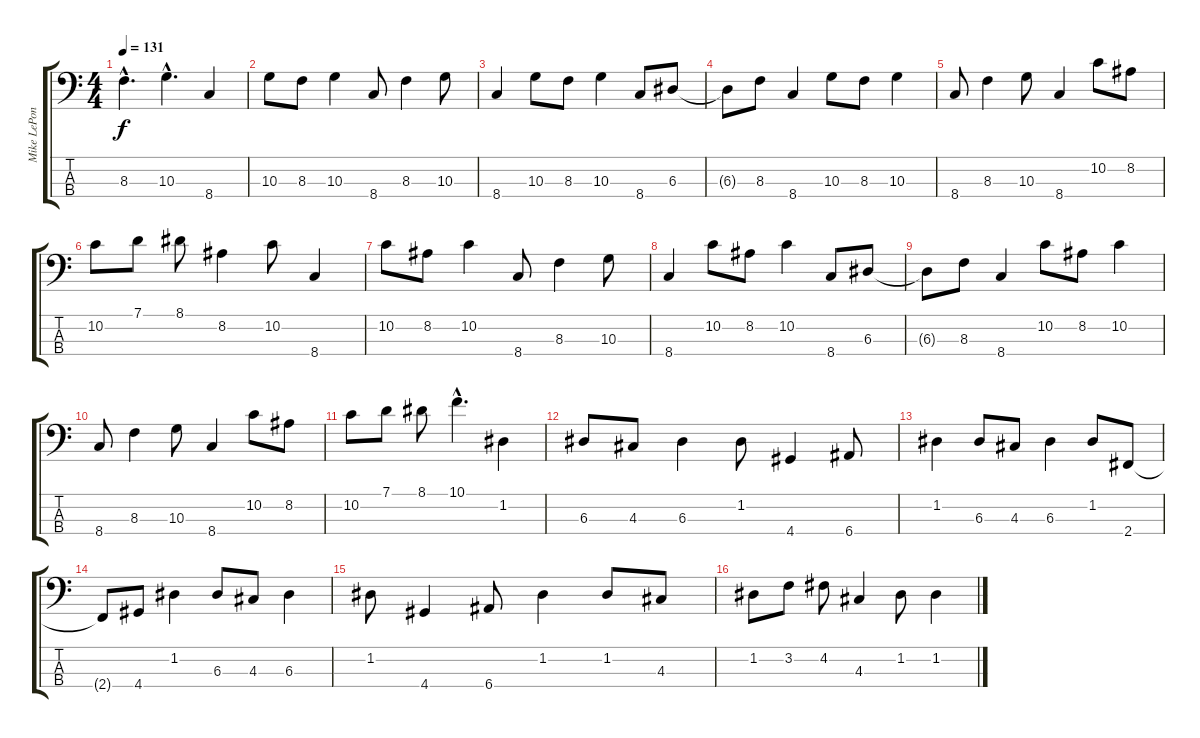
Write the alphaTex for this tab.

\track ("Mike LePond (Bass)" "Mike LePon") {instrument electricbassfinger}
\staff {score tabs}
\tuning (G2 D2 A1 E1) {hide}
\ts (4 4)
\tempo 131
\clef f4
\ks c
8.3{hac}.4{d dy f} 10.3{hac}.4{d} 8.4.4 |
10.3.8 8.3.8 10.3.4 8.4.8 8.3.4 10.3.8 |
8.4.4 10.3.8 8.3.8 10.3.4 8.4.8 6.3.8 |
6.3{t}.8 8.3.8 8.4.4 10.3.8 8.3.8 10.3.4 |
8.4.8 8.3.4 10.3.8 8.4.4 10.2.8 8.2.8 |
10.2.8 7.1.8 8.1.8 8.2.4 10.2.8 8.4.4 |
10.2.8 8.2.8 10.2.4 8.4.8 8.3.4 10.3.8 |
8.4.4 10.2.8 8.2.8 10.2.4 8.4.8 6.3.8 |
6.3{t}.8 8.3.8 8.4.4 10.2.8 8.2.8 10.2.4 |
8.4.8 8.3.4 10.3.8 8.4.4 10.2.8 8.2.8 |
10.2.8 7.1.8 8.1.8 10.1{hac}.4{d} 1.2.4 |
6.3.8 4.3.8 6.3.4 1.2.8 4.4.4 6.4.8 |
1.2.4 6.3.8 4.3.8 6.3.4 1.2.8 2.4.8 |
2.4{t}.8 4.4.8 1.2.4 6.3.8 4.3.8 6.3.4 |
1.2.8 4.4.4 6.4.8 1.2.4 1.2.8 4.3.8 |
1.2.8 3.2.8 4.2.8 4.3.4 1.2.8 1.2.4
